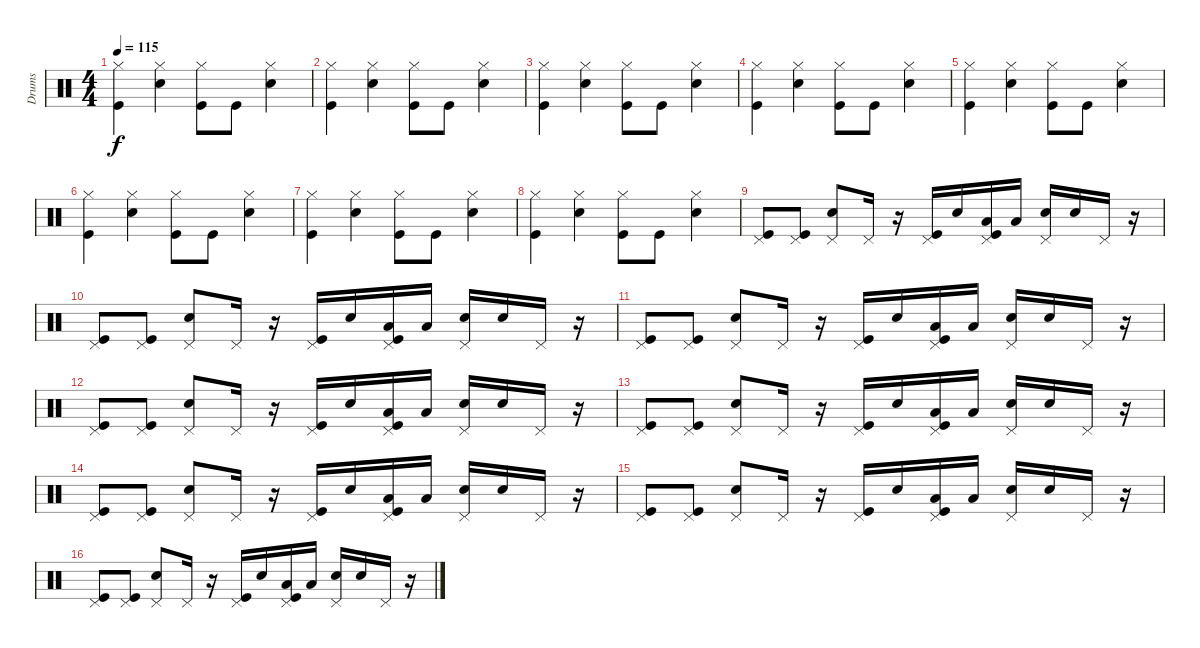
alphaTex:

\track ("Drums" "Drums") {instrument percussion}
\staff {score}
\articulation defaults
\ts (4 4)
\tempo 115
\clef neutral
\ks c
("Hi-Hat (closed)" "Kick (hit)").4{dy f volume 13} ("Hi-Hat (closed)" "Snare (hit) 2").4 ("Hi-Hat (closed)" "Kick (hit)").8 "Kick (hit)".8 ("Hi-Hat (closed)" "Snare (hit) 2").4 |
("Hi-Hat (closed)" "Kick (hit)").4{volume 13} ("Hi-Hat (closed)" "Snare (hit) 2").4 ("Hi-Hat (closed)" "Kick (hit)").8 "Kick (hit)".8 ("Hi-Hat (closed)" "Snare (hit) 2").4 |
("Hi-Hat (closed)" "Kick (hit)").4{volume 13} ("Hi-Hat (closed)" "Snare (hit) 2").4 ("Hi-Hat (closed)" "Kick (hit)").8 "Kick (hit)".8 ("Hi-Hat (closed)" "Snare (hit) 2").4 |
("Hi-Hat (closed)" "Kick (hit)").4{volume 13} ("Hi-Hat (closed)" "Snare (hit) 2").4 ("Hi-Hat (closed)" "Kick (hit)").8 "Kick (hit)".8 ("Hi-Hat (closed)" "Snare (hit) 2").4 |
("Hi-Hat (closed)" "Kick (hit)").4{volume 13} ("Hi-Hat (closed)" "Snare (hit) 2").4 ("Hi-Hat (closed)" "Kick (hit)").8 "Kick (hit)".8 ("Hi-Hat (closed)" "Snare (hit) 2").4 |
("Hi-Hat (closed)" "Kick (hit)").4{volume 13} ("Hi-Hat (closed)" "Snare (hit) 2").4 ("Hi-Hat (closed)" "Kick (hit)").8 "Kick (hit)".8 ("Hi-Hat (closed)" "Snare (hit) 2").4 |
("Hi-Hat (closed)" "Kick (hit)").4{volume 13} ("Hi-Hat (closed)" "Snare (hit) 2").4 ("Hi-Hat (closed)" "Kick (hit)").8 "Kick (hit)".8 ("Hi-Hat (closed)" "Snare (hit) 2").4 |
("Hi-Hat (closed)" "Kick (hit)").4{volume 13} ("Hi-Hat (closed)" "Snare (hit) 2").4 ("Hi-Hat (closed)" "Kick (hit)").8 "Kick (hit)".8 ("Hi-Hat (closed)" "Snare (hit) 2").4 |
("Pedal Hi-Hat (hit)" "Kick (hit)").8{volume 16} ("Pedal Hi-Hat (hit)" "Kick (hit)").8 ("Pedal Hi-Hat (hit)" "Snare (hit) 2").8 "Pedal Hi-Hat (hit)".16 r.16 ("Pedal Hi-Hat (hit)" "Kick (hit)").16 "Snare (hit) 2".16 ("Pedal Hi-Hat (hit)" "Low Tom (hit)" "Kick (hit)").16 "Low Tom (hit)".16 ("Pedal Hi-Hat (hit)" "Snare (hit) 2").16 "Snare (hit) 2".16 "Pedal Hi-Hat (hit)".16 r.16 |
("Pedal Hi-Hat (hit)" "Kick (hit)").8{volume 16} ("Pedal Hi-Hat (hit)" "Kick (hit)").8 ("Pedal Hi-Hat (hit)" "Snare (hit) 2").8 "Pedal Hi-Hat (hit)".16 r.16 ("Pedal Hi-Hat (hit)" "Kick (hit)").16 "Snare (hit) 2".16 ("Pedal Hi-Hat (hit)" "Low Tom (hit)" "Kick (hit)").16 "Low Tom (hit)".16 ("Pedal Hi-Hat (hit)" "Snare (hit) 2").16 "Snare (hit) 2".16 "Pedal Hi-Hat (hit)".16 r.16 |
("Pedal Hi-Hat (hit)" "Kick (hit)").8{volume 16} ("Pedal Hi-Hat (hit)" "Kick (hit)").8 ("Pedal Hi-Hat (hit)" "Snare (hit) 2").8 "Pedal Hi-Hat (hit)".16 r.16 ("Pedal Hi-Hat (hit)" "Kick (hit)").16 "Snare (hit) 2".16 ("Pedal Hi-Hat (hit)" "Low Tom (hit)" "Kick (hit)").16 "Low Tom (hit)".16 ("Pedal Hi-Hat (hit)" "Snare (hit) 2").16 "Snare (hit) 2".16 "Pedal Hi-Hat (hit)".16 r.16 |
("Pedal Hi-Hat (hit)" "Kick (hit)").8{volume 16} ("Pedal Hi-Hat (hit)" "Kick (hit)").8 ("Pedal Hi-Hat (hit)" "Snare (hit) 2").8 "Pedal Hi-Hat (hit)".16 r.16 ("Pedal Hi-Hat (hit)" "Kick (hit)").16 "Snare (hit) 2".16 ("Pedal Hi-Hat (hit)" "Low Tom (hit)" "Kick (hit)").16 "Low Tom (hit)".16 ("Pedal Hi-Hat (hit)" "Snare (hit) 2").16 "Snare (hit) 2".16 "Pedal Hi-Hat (hit)".16 r.16 |
("Pedal Hi-Hat (hit)" "Kick (hit)").8{volume 16} ("Pedal Hi-Hat (hit)" "Kick (hit)").8 ("Pedal Hi-Hat (hit)" "Snare (hit) 2").8 "Pedal Hi-Hat (hit)".16 r.16 ("Pedal Hi-Hat (hit)" "Kick (hit)").16 "Snare (hit) 2".16 ("Pedal Hi-Hat (hit)" "Low Tom (hit)" "Kick (hit)").16 "Low Tom (hit)".16 ("Pedal Hi-Hat (hit)" "Snare (hit) 2").16 "Snare (hit) 2".16 "Pedal Hi-Hat (hit)".16 r.16 |
("Pedal Hi-Hat (hit)" "Kick (hit)").8{volume 16} ("Pedal Hi-Hat (hit)" "Kick (hit)").8 ("Pedal Hi-Hat (hit)" "Snare (hit) 2").8 "Pedal Hi-Hat (hit)".16 r.16 ("Pedal Hi-Hat (hit)" "Kick (hit)").16 "Snare (hit) 2".16 ("Pedal Hi-Hat (hit)" "Low Tom (hit)" "Kick (hit)").16 "Low Tom (hit)".16 ("Pedal Hi-Hat (hit)" "Snare (hit) 2").16 "Snare (hit) 2".16 "Pedal Hi-Hat (hit)".16 r.16 |
("Pedal Hi-Hat (hit)" "Kick (hit)").8{volume 16} ("Pedal Hi-Hat (hit)" "Kick (hit)").8 ("Pedal Hi-Hat (hit)" "Snare (hit) 2").8 "Pedal Hi-Hat (hit)".16 r.16 ("Pedal Hi-Hat (hit)" "Kick (hit)").16 "Snare (hit) 2".16 ("Pedal Hi-Hat (hit)" "Low Tom (hit)" "Kick (hit)").16 "Low Tom (hit)".16 ("Pedal Hi-Hat (hit)" "Snare (hit) 2").16 "Snare (hit) 2".16 "Pedal Hi-Hat (hit)".16 r.16 |
("Pedal Hi-Hat (hit)" "Kick (hit)").8{volume 16} ("Pedal Hi-Hat (hit)" "Kick (hit)").8 ("Pedal Hi-Hat (hit)" "Snare (hit) 2").8 "Pedal Hi-Hat (hit)".16 r.16 ("Pedal Hi-Hat (hit)" "Kick (hit)").16 "Snare (hit) 2".16 ("Pedal Hi-Hat (hit)" "Low Tom (hit)" "Kick (hit)").16 "Low Tom (hit)".16 ("Pedal Hi-Hat (hit)" "Snare (hit) 2").16 "Snare (hit) 2".16 "Pedal Hi-Hat (hit)".16 r.16
